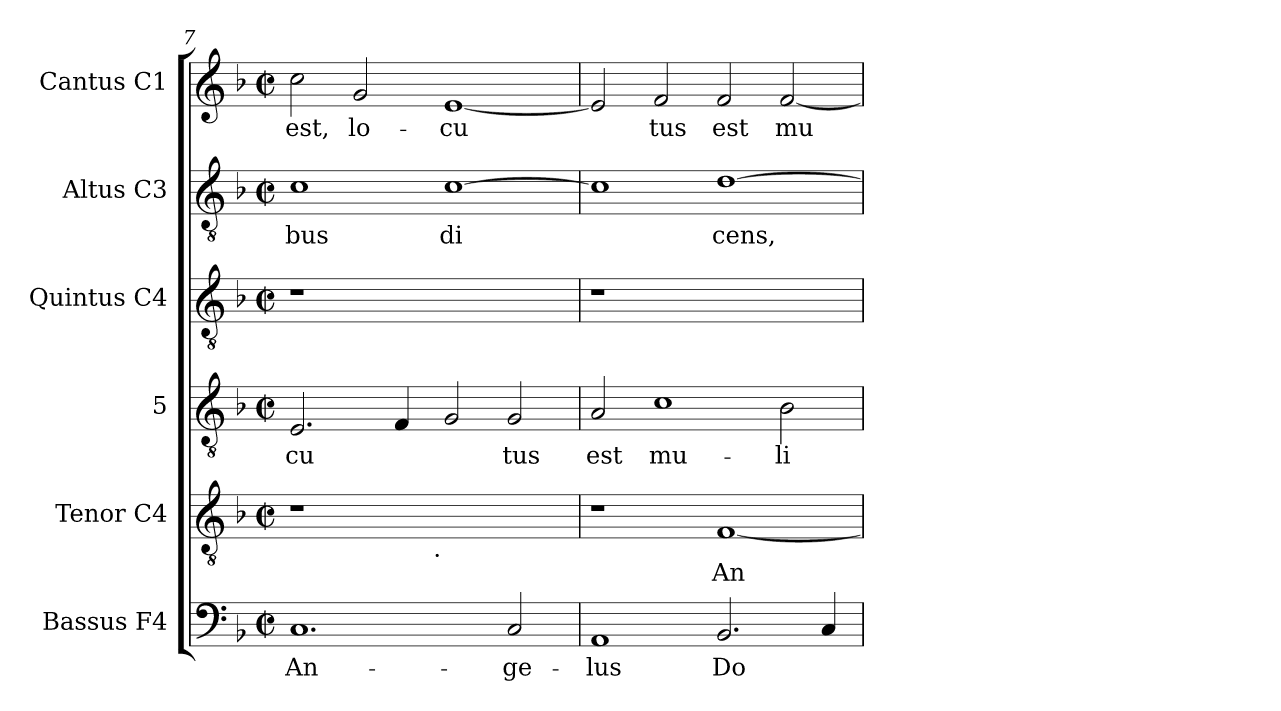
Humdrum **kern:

**kern	**text	**kern	**text	**kern	**text	**kern	**kern	**text	**kern	**text
*part6	*part6	*part5	*part5	*part4	*part4	*part3	*part2	*part2	*part1	*part1
*staff6	*staff6	*staff5	*staff5	*staff4	*staff4	*staff3	*staff2	*staff2	*staff1	*staff1
*I"Bassus  F4	*	*I"Tenor  C4	*	*I"5	*	*I"Quintus  C4	*I"Altus  C3	*	*I"Cantus  C1	*
*I'B	*	*I'T	*	*	*	*	*I'A	*	*I'C	*
*clefF4	*	*clefGv2	*	*clefGv2	*	*clefGv2	*clefGv2	*	*clefG2	*
*k[b-]	*	*k[b-]	*	*k[b-]	*	*k[b-]	*k[b-]	*	*k[b-]	*
*F:	*	*F:	*	*F:	*	*F:	*F:	*	*F:	*
*M2/2	*	*M2/2	*	*M2/2	*	*M2/2	*M2/2	*	*M2/2	*
*met(c|)	*	*met(c|)	*	*met(c|)	*	*met(c|)	*met(c|)	*	*met(c|)	*
=7	=7	=7	=7	=7	=7	=7	=7	=7	=7	=7
!	!LO:LY:b:cj	!	!	!	!LO:LY:b:cj	!	!	!LO:LY:b:cj	!	!LO:LY:b:cj
*	*	*^	*	*	*	*	*	*	*	*
1.C	An-	1r	2ryy	.	2.E/	-cu-	1r	1c	-bus	2cc\	est,
!	!	!	!	!	!	!	!	!	!	!	!LO:LY:b:cj
.	.	.	4...ryy	.	.	.	.	.	.	2g/	lo-
!	!	!	!	!	!	!LO:LY:b:cj	!	!	!	!	!
.	.	.	.	.	4F/	--	.	.	.	.	.
!	!	!	!LO:TX:b:t=.	!	!	!	!	!	!	!	!
.	.	.	1ryy	.	.	.	.	.	.	.	.
!	!	!	!	!	!	!LO:LY:b:cj	!	!	!LO:LY:b:cj	!	!LO:LY:b:cj
.	.	1ryy	.	.	2G/	--	1ryy	[>1c	di-	[<1e	-cu-
!	!LO:LY:b:cj	!	!	!	!	!LO:LY:b:cj	!	!	!	!	!
2C/	-ge-	.	.	.	2G/	-tus	.	.	.	.	.
.	.	.	32ryy	.	.	.	.	.	.	.	.
=8	=8	=8	=8	=8	=8	=8	=8	=8	=8	=8	=8
!	!LO:LY:b:cj	!	!	!	!	!LO:LY:b:cj	!	!	!LO:LY:b:cj	!	!LO:LY:b:cj
*	*	*v	*v	*	*	*	*	*	*	*	*
1AA	-lus	1r	.	2A/	est	1r	1c]	--	2e/]	--
!	!	!	!	!	!LO:LY:b:cj	!	!	!	!	!LO:LY:b:cj
.	.	.	.	1c	mu-	.	.	.	2f/	-tus
!	!LO:LY:b:cj	!	!LO:LY:b:cj	!	!	!	!	!LO:LY:b:cj	!	!LO:LY:b:cj
2.BB-/	Do-	[<1F	An-	.	.	1ryy	[>1d	-cens,	2f/	est
!	!	!	!	!	!LO:LY:b:cj	!	!	!	!	!LO:LY:b:cj
.	.	.	.	2B-\	-li-	.	.	.	[<2f/	mu-
!	!LO:LY:b:cj	!	!	!	!	!	!	!	!	!
4C/	--	.	.	.	.	.	.	.	.	.
=	=	=	=	=	=	=	=	=	=	=
*-	*-	*-	*-	*-	*-	*-	*-	*-	*-	*-
